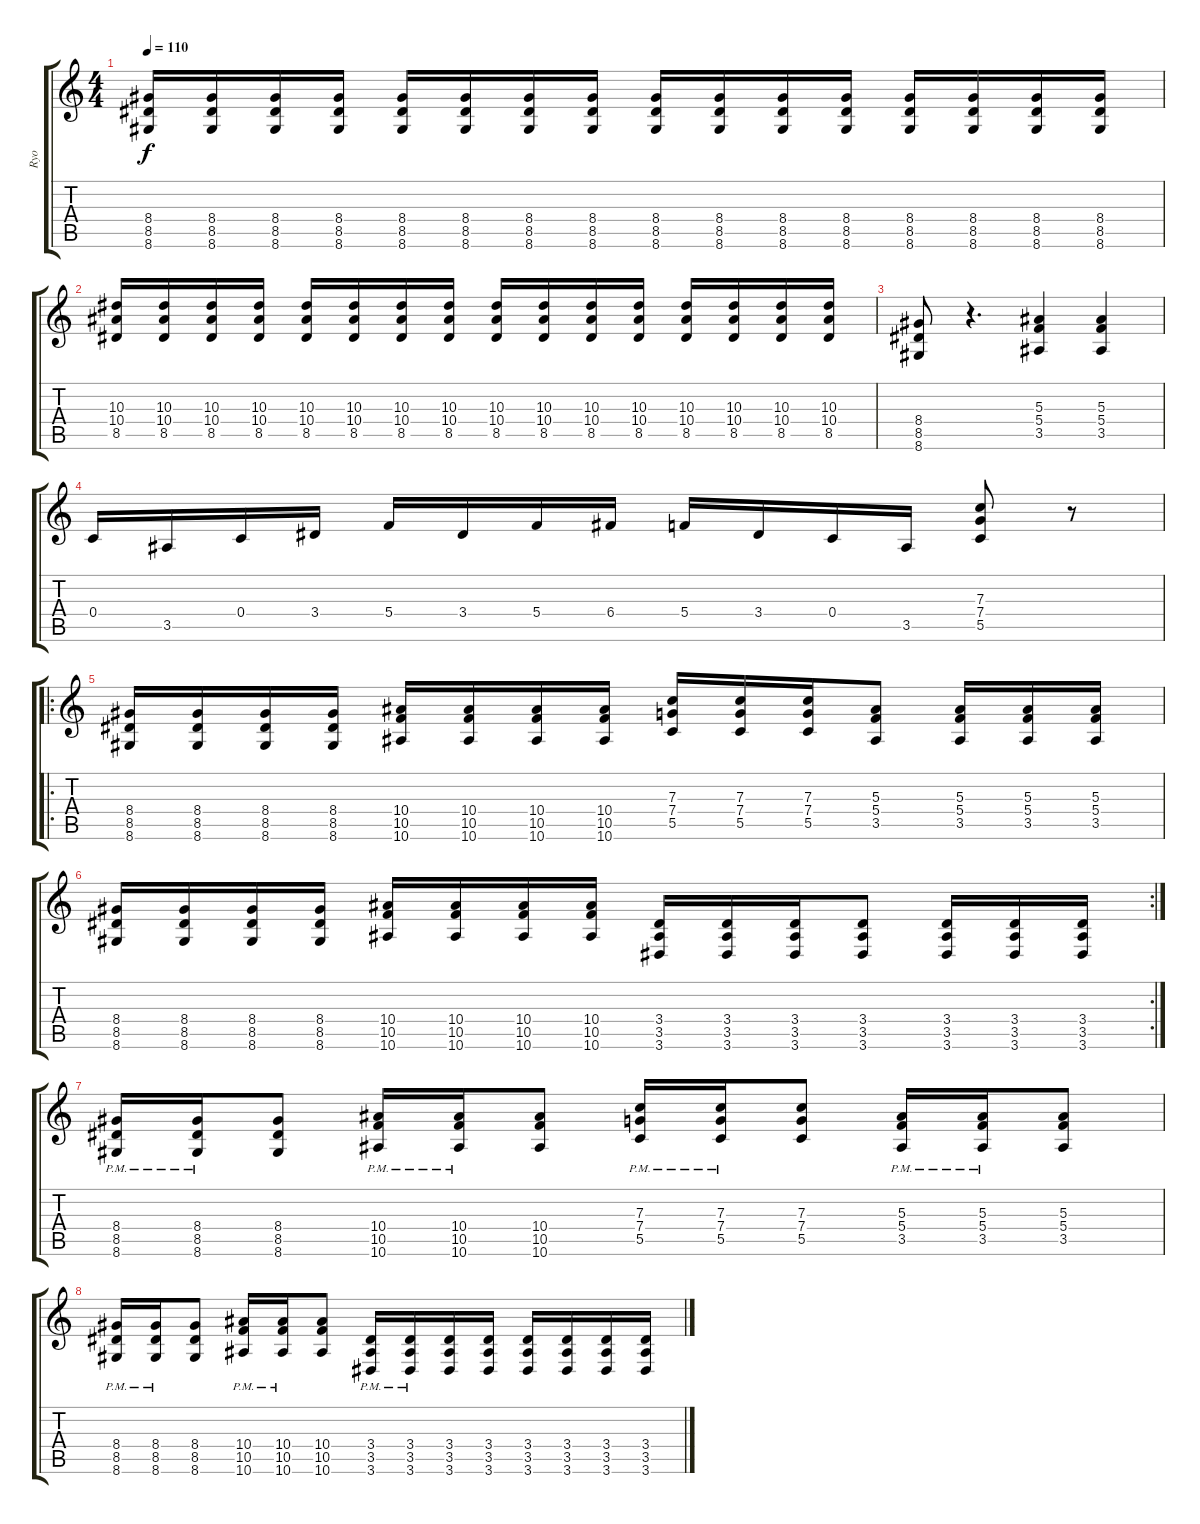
\track ("Ryo" "Ryo") {instrument overdrivenguitar}
\staff {score tabs}
\tuning (D4 A3 F3 C3 G2 C2) {hide}
\ts (4 4)
\tempo 110
\clef g2
\ks c
(8.4 8.5 8.6).16{dy f} (8.4 8.5 8.6).16 (8.4 8.5 8.6).16 (8.4 8.5 8.6).16 (8.4 8.5 8.6).16 (8.4 8.5 8.6).16 (8.4 8.5 8.6).16 (8.4 8.5 8.6).16 (8.4 8.5 8.6).16 (8.4 8.5 8.6).16 (8.4 8.5 8.6).16 (8.4 8.5 8.6).16 (8.4 8.5 8.6).16 (8.4 8.5 8.6).16 (8.4 8.5 8.6).16 (8.4 8.5 8.6).16 |
(10.3 10.4 8.5).16 (10.3 10.4 8.5).16 (10.3 10.4 8.5).16 (10.3 10.4 8.5).16 (10.3 10.4 8.5).16 (10.3 10.4 8.5).16 (10.3 10.4 8.5).16 (10.3 10.4 8.5).16 (10.3 10.4 8.5).16 (10.3 10.4 8.5).16 (10.3 10.4 8.5).16 (10.3 10.4 8.5).16 (10.3 10.4 8.5).16 (10.3 10.4 8.5).16 (10.3 10.4 8.5).16 (10.3 10.4 8.5).16 |
(8.4 8.5 8.6).8 r.4{d} (5.3 5.4 3.5).4 (5.3 5.4 3.5).4 |
0.4.16 3.5.16 0.4.16 3.4.16 5.4.16 3.4.16 5.4.16 6.4.16 5.4.16 3.4.16 0.4.16 3.5.16 (7.3 7.4 5.5).8 r.8 |
\ro
(8.4 8.5 8.6).16 (8.4 8.5 8.6).16 (8.4 8.5 8.6).16 (8.4 8.5 8.6).16 (10.4 10.5 10.6).16 (10.4 10.5 10.6).16 (10.4 10.5 10.6).16 (10.4 10.5 10.6).16 (7.3 7.4 5.5).16 (7.3 7.4 5.5).16 (7.3 7.4 5.5).16 (5.3 5.4 3.5).8 (5.3 5.4 3.5).16 (5.3 5.4 3.5).16 (5.3 5.4 3.5).16 |
\rc 2
(8.4 8.5 8.6).16 (8.4 8.5 8.6).16 (8.4 8.5 8.6).16 (8.4 8.5 8.6).16 (10.4 10.5 10.6).16 (10.4 10.5 10.6).16 (10.4 10.5 10.6).16 (10.4 10.5 10.6).16 (3.4 3.5 3.6).16 (3.4 3.5 3.6).16 (3.4 3.5 3.6).16 (3.4 3.5 3.6).8 (3.4 3.5 3.6).16 (3.4 3.5 3.6).16 (3.4 3.5 3.6).16 |
(8.4{pm} 8.5{pm} 8.6{pm}).16 (8.4{pm} 8.5{pm} 8.6{pm}).16 (8.4 8.5 8.6).8 (10.4{pm} 10.5{pm} 10.6{pm}).16 (10.4{pm} 10.5{pm} 10.6{pm}).16 (10.4 10.5 10.6).8 (7.3{pm} 7.4{pm} 5.5{pm}).16 (7.3{pm} 7.4{pm} 5.5{pm}).16 (7.3 7.4 5.5).8 (5.3{pm} 5.4{pm} 3.5{pm}).16 (5.3{pm} 5.4{pm} 3.5{pm}).16 (5.3 5.4 3.5).8 |
(8.4{pm} 8.5{pm} 8.6{pm}).16 (8.4{pm} 8.5{pm} 8.6{pm}).16 (8.4 8.5 8.6).8 (10.4{pm} 10.5{pm} 10.6{pm}).16 (10.4{pm} 10.5{pm} 10.6{pm}).16 (10.4 10.5 10.6).8 (3.4{pm} 3.5{pm} 3.6{pm}).16 (3.4{pm} 3.5{pm} 3.6{pm}).16 (3.4 3.5 3.6).16 (3.4 3.5 3.6).16 (3.4 3.5 3.6).16 (3.4 3.5 3.6).16 (3.4 3.5 3.6).16 (3.4 3.5 3.6).16
